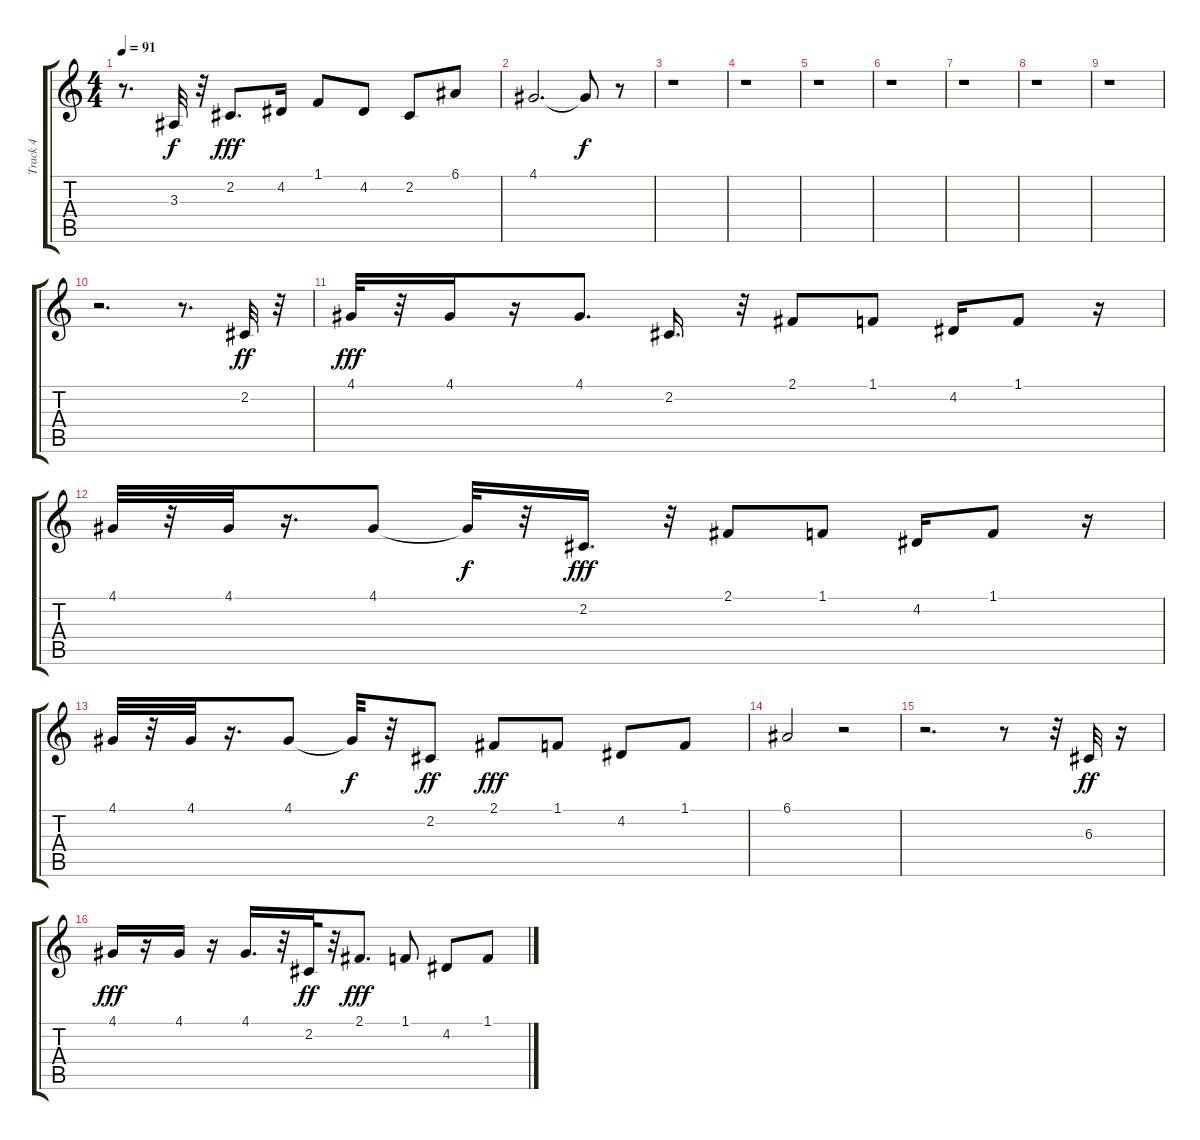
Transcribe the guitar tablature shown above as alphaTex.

\track ("Track 4" "Track 4") {instrument acousticgrandpiano}
\staff {score tabs}
\tuning (E4 B3 G3 D3 A2 E2) {hide}
\ts (4 4)
\tempo 91
\clef g2
\ks c
r.8{d dy f} 3.3.32 r.32 2.2.8{d dy fff} 4.2.16 1.1.8 4.2.8 2.2.8 6.1.8 |
4.1.2{d} 4.1{t}.8{dy f} r.8 |
r.1 |
r.1 |
r.1 |
r.1 |
r.1 |
r.1 |
r.1 |
r.2{d} r.8{d} 2.2.32{dy ff} r.32 |
4.1.32{dy fff} r.32 4.1.16 r.16 4.1.8{d} 2.2.16{d} r.32 2.1.8 1.1.8 4.2.16 1.1.8 r.16 |
4.1.32 r.32 4.1.32 r.16{d} 4.1.8 4.1{t}.32{dy f} r.32 2.2.16{d dy fff} r.32 2.1.8 1.1.8 4.2.16 1.1.8 r.16 |
4.1.32 r.32 4.1.32 r.16{d} 4.1.8 4.1{t}.32{dy f} r.32 2.2.8{dy ff} 2.1.8{dy fff} 1.1.8 4.2.8 1.1.8 |
6.1.2 r.2 |
r.2{d} r.8 r.32 6.3.32{dy ff} r.16 |
4.1.16{dy fff} r.16 4.1.16 r.16 4.1.16{d} r.32 2.2.32{dy ff} r.32 2.1.8{d dy fff} 1.1.8 4.2.8 1.1.8
